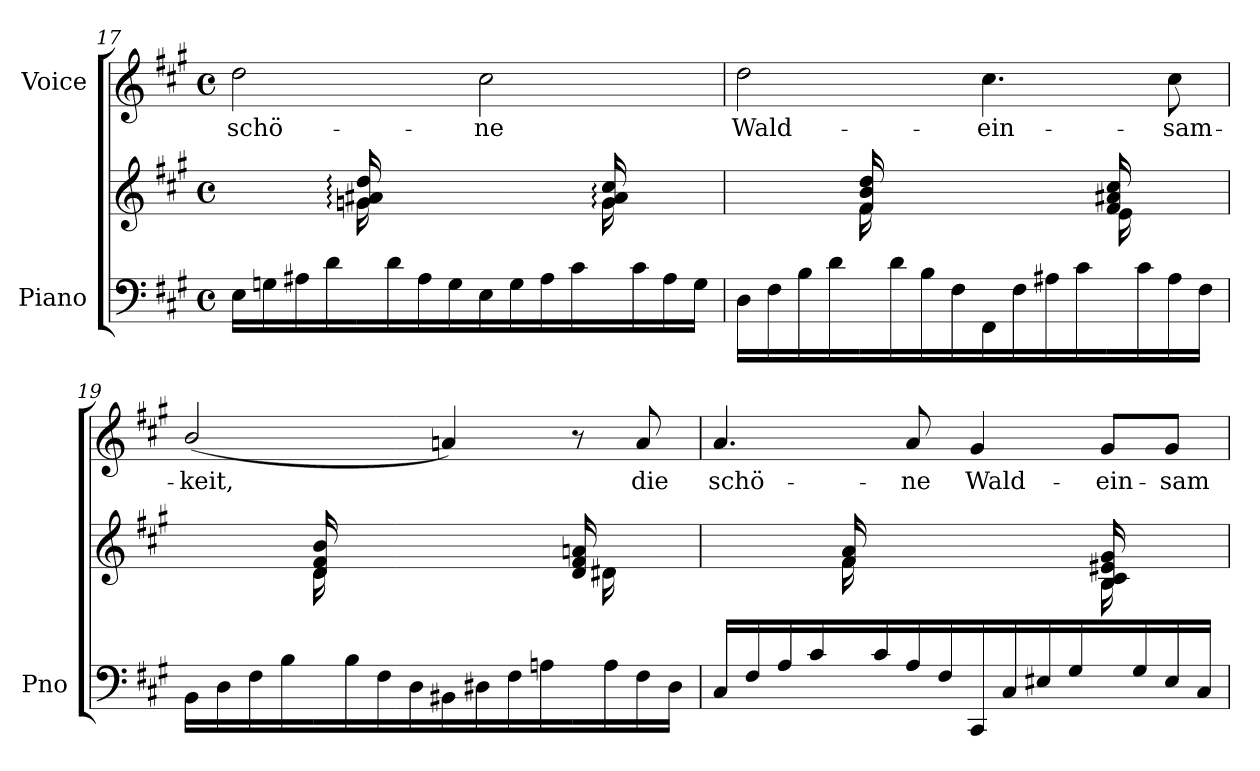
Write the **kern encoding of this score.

**kern	**kern	**kern	**text
*part2	*part2	*part1	*part1
*staff3	*staff2	*staff1	*staff1
*I"Piano	*	*I"Voice	*
*I'Pno	*	*	*
*clefF4	*clefG2	*clefG2	*
*k[f#c#g#]	*k[f#c#g#]	*k[f#c#g#]	*
*M4/4	*M4/4	*M4/4	*
*met(c)	*met(c)	*met(c)	*
=17	=17	=17	=17
*	*^	*	*
!	!	!	!	!LO:LY:b
16E\LL	4ryy	4ryy	2dd\	schö-
16Gn\	.	.	.	.
16A#X\	.	.	.	.
16d\JJ	.	.	.	.
16ryy	16gn/: 16a#X/: 16dd/:	(>16gn\LL	.	.
16d/	16ryy	4..ryy	.	.
16A#/	8ryy	.	.	.
16G/JJ)	.	.	.	.
!	!	!	!	!LO:LY:b
16E\LL	4ryy	.	2cc#\	-ne
16G\	.	.	.	.
16A#\	.	.	.	.
16c#\JJ	.	.	.	.
16ryy	16g/: 16a#/: 16cc#/:	(>16g\LL	.	.
16c#/	16ryy	8.ryy	.	.
16A#/	8ryy	.	.	.
16G/JJ)	.	.	.	.
=18	=18	=18	=18	=18
!	!	!	!	!LO:LY:b
16D\LL	4ryy	4ryy	2dd\	Wald-
16F#\	.	.	.	.
16B\	.	.	.	.
16d\JJ	.	.	.	.
16ryy	16f#/ 16b/ 16dd/	(>16f#\LL	.	.
16d/	16ryy	4..ryy	.	.
16B/	8ryy	.	.	.
16F#/JJ)	.	.	.	.
!	!	!	!	!LO:LY:b
16FF#\LL	4ryy	.	4.cc#\	-ein-
16F#\	.	.	.	.
16A#X\	.	.	.	.
16c#\JJ	.	.	.	.
16ryy	16f#/ 16a#X/ 16cc#/	(>16e\LL	.	.
16c#/	16ryy	8.ryy	.	.
!	!	!	!	!LO:LY:b
16A#/	8ryy	.	8cc#\	-sam-
16F#/JJ)	.	.	.	.
!!LO:LB:g=z
=19	=19	=19	=19	=19
!	!	!	!	!LO:LY:b
16BB\LL	4ryy	4ryy	(<2b/	-keit,
16D\	.	.	.	.
16F#\	.	.	.	.
16B\JJ	.	.	.	.
16ryy	16d/ 16f#/ 16b/	(>16d\LL	.	.
16B/	16ryy	4..ryy	.	.
16F#/	8ryy	.	.	.
16D/JJ)	.	.	.	.
16BB#X\LL	4ryy	.	4an/)	.
16D#X\	.	.	.	.
16F#\	.	.	.	.
16An\JJ	.	.	.	.
16ryy	16d/ 16f#/ 16an/	(>16d#X\LL	8r	.
16A/	16ryy	8.ryy	.	.
!	!	!	!	!LO:LY:b
16F#/	8ryy	.	8a/	die
16D#/JJ)	.	.	.	.
=20	=20	=20	=20	=20
*^	*	*	*	*
!	!	!	!	!	!LO:LY:b
16C#\LL	2rGGyy	4ryy	4ryy	4.a/	schö-
16F#\	.	.	.	.	.
16A\	.	.	.	.	.
16c#\JJ	.	.	.	.	.
16ryy	.	16f#/ 16a/	(>16f#\LL	.	.
16c#/	.	16ryy	4..ryy	.	.
!	!	!	!	!	!LO:LY:b
16A/	.	8ryy	.	8a/	-ne
16F#/JJ)	.	.	.	.	.
!	!	!	!	!	!LO:LY:b
16CC#/LL	2rGGyy	4ryy	.	4g#/	Wald-
16C#/	.	.	.	.	.
16E#X/	.	.	.	.	.
16G#/JJ	.	.	.	.	.
!	!	!	!	!	!LO:LY:b
16ryy	.	16B/ 16c#/ 16e#X/ 16g#/	(>16B\LL	8g#/L	-ein-
16G#/	.	16ryy	8.ryy	.	.
!	!	!	!	!	!LO:LY:b
16E#/	.	8ryy	.	8g#/J	-sam-
16C#/JJ)	.	.	.	.	.
*v	*v	*	*	*	*
*	*v	*v	*	*
=	=	=	=
*-	*-	*-	*-
